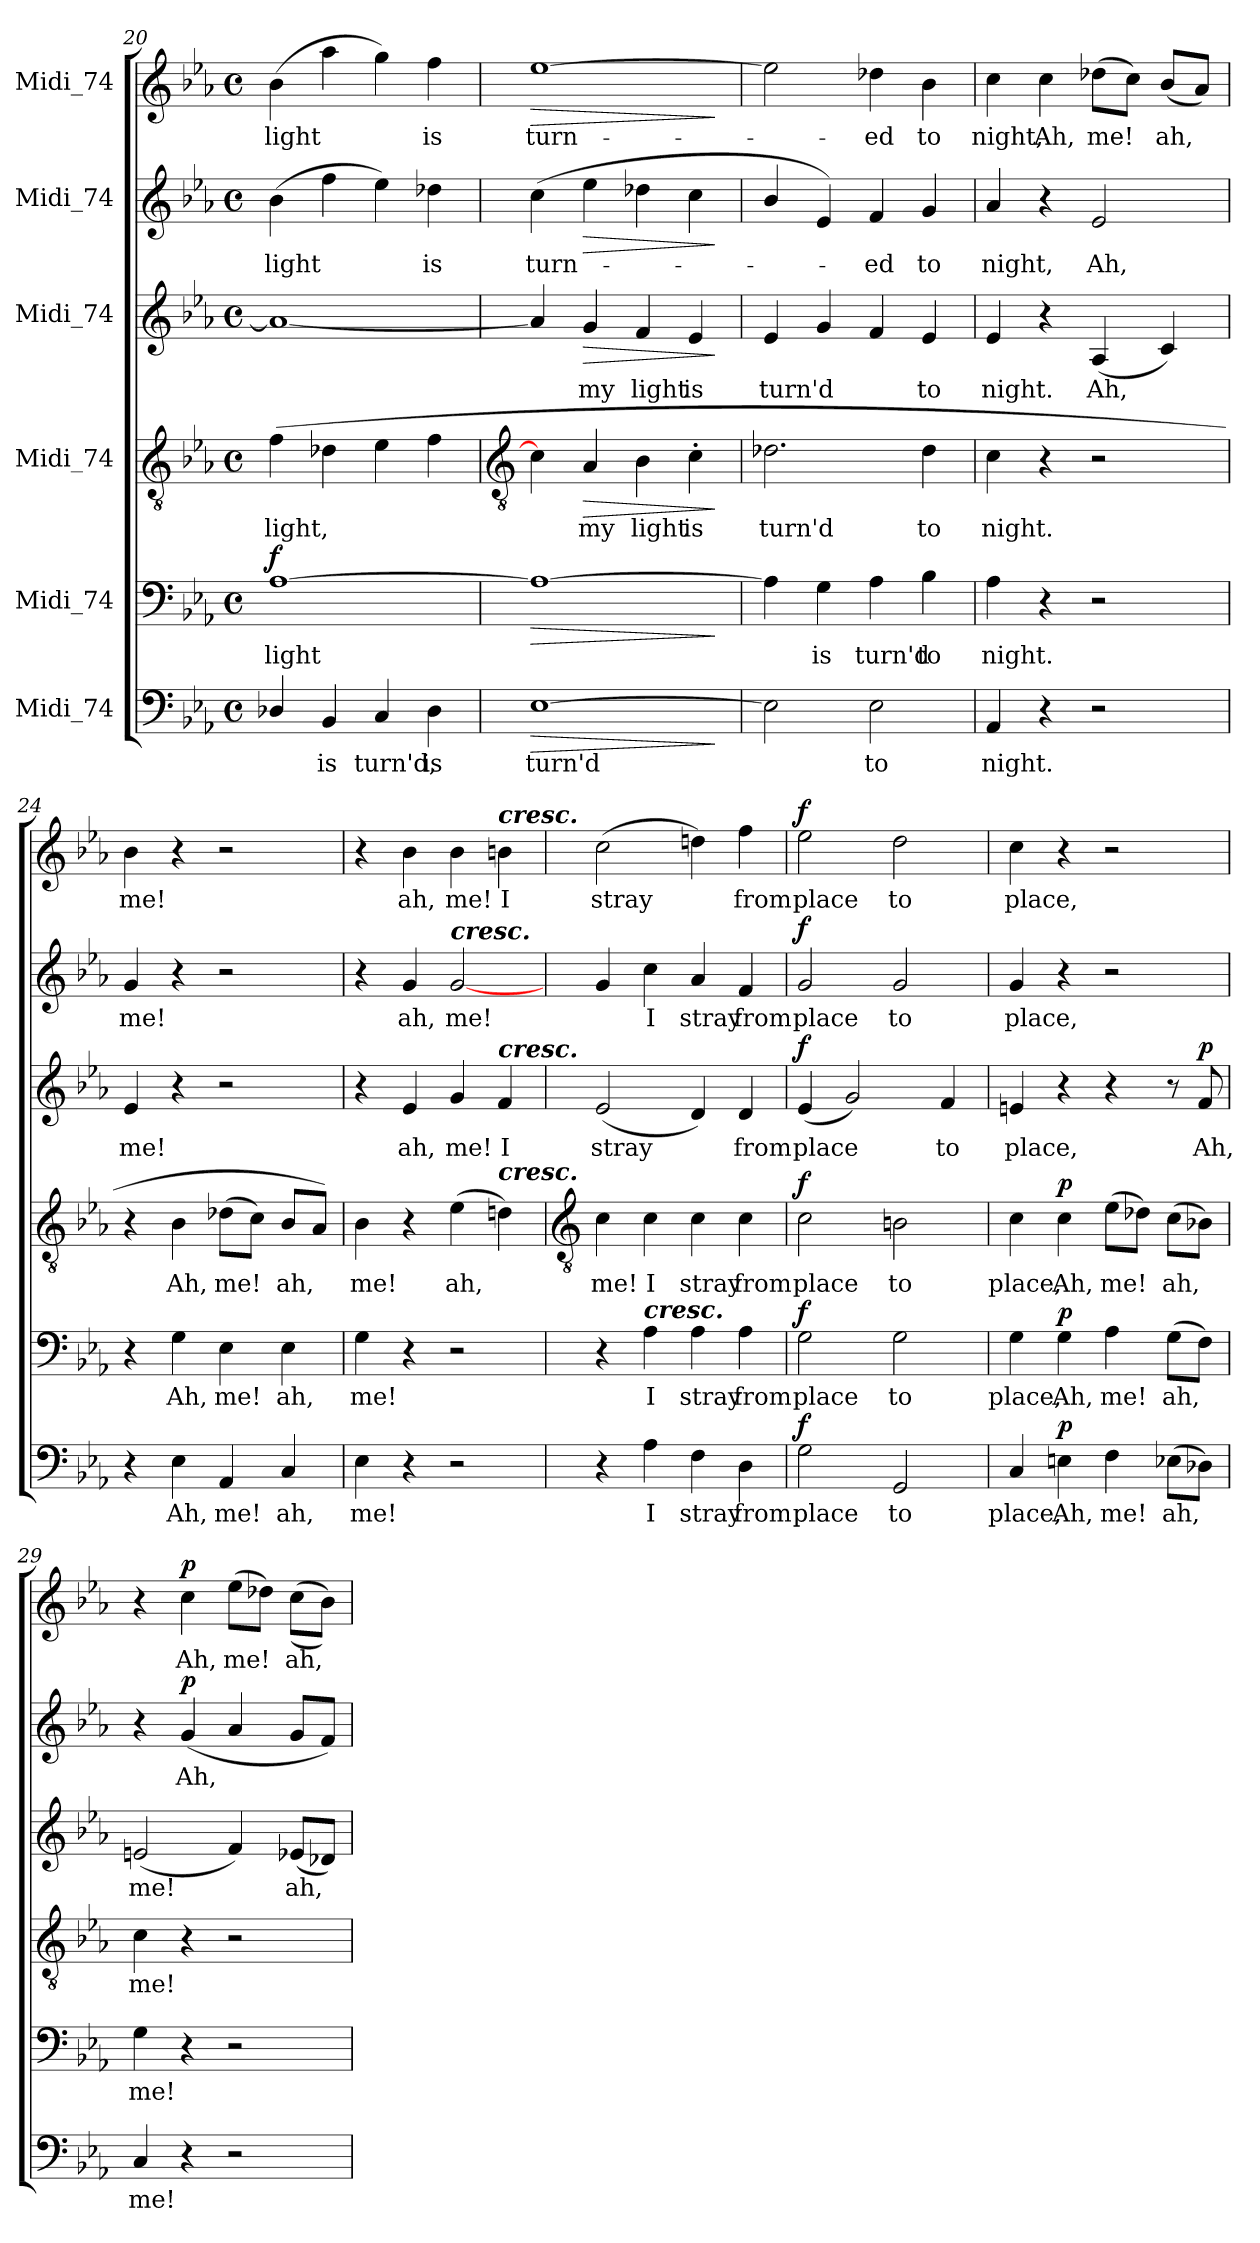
**kern	**text	**dynam	**kern	**text	**dynam	**kern	**text	**dynam	**kern	**text	**dynam	**kern	**text	**dynam	**kern	**text	**dynam
*part6	*part6	*part6	*part5	*part5	*part5	*part4	*part4	*part4	*part3	*part3	*part3	*part2	*part2	*part2	*part1	*part1	*part1
*staff6	*staff6	*staff6	*staff5	*staff5	*staff5	*staff4	*staff4	*staff4	*staff3	*staff3	*staff3	*staff2	*staff2	*staff2	*staff1	*staff1	*staff1
*I"Midi_74	*	*	*I"Midi_74	*	*	*I"Midi_74	*	*	*I"Midi_74	*	*	*I"Midi_74	*	*	*I"Midi_74	*	*
*clefF4	*	*	*clefF4	*	*	*clefGv2	*	*	*clefG2	*	*	*clefG2	*	*	*clefG2	*	*
*k[b-e-a-]	*	*	*k[b-e-a-]	*	*	*k[b-e-a-]	*	*	*k[b-e-a-]	*	*	*k[b-e-a-]	*	*	*k[b-e-a-]	*	*
*E-:	*	*	*E-:	*	*	*E-:	*	*	*E-:	*	*	*E-:	*	*	*E-:	*	*
*M4/4	*	*	*M4/4	*	*	*M4/4	*	*	*M4/4	*	*	*M4/4	*	*	*M4/4	*	*
*met(c)	*	*	*met(c)	*	*	*met(c)	*	*	*met(c)	*	*	*met(c)	*	*	*met(c)	*	*
=20	=20	=20	=20	=20	=20	=20	=20	=20	=20	=20	=20	=20	=20	=20	=20	=20	=20
!	!	!	!	!LO:LY:b	!LO:DY:b	!	!LO:LY:b	!	!	!	!	!	!LO:LY:b	!	!	!LO:LY:b	!
4D-X/	.	.	[1A-	light	f	(<4f	light,	.	1a-_	.	.	(>4b-	light	.	(>4b-	light	.
!	!LO:LY:b	!	!	!	!	!	!	!	!	!	!	!	!	!	!	!	!
4BB-	is	.	.	.	.	4d-X	.	.	.	.	.	4ff	.	.	4aa-	.	.
!	!LO:LY:b	!	!	!	!	!	!	!	!	!	!	!	!	!	!	!	!
4C	turn'd,	.	.	.	.	4e-	.	.	.	.	.	4ee-)	.	.	4gg)	.	.
!	!LO:LY:b	!	!	!	!	!	!	!	!	!	!	!	!LO:LY:b	!	!	!LO:LY:b	!
4D-	is	.	.	.	.	4f	.	.	.	.	.	4dd-X	is	.	4ff	is	.
!!LO:LB:g=z
=21	=21	=21	=21	=21	=21	=21	=21	=21	=21	=21	=21	=21	=21	=21	=21	=21	=21
*	*	*	*	*	*	*clefGv2	*	*	*	*	*	*	*	*	*	*	*
!	!LO:LY:b	!LO:HP:b	!	!	!LO:HP:b	!	!	!	!	!	!	!	!LO:LY:b	!	!	!LO:LY:b	!LO:HP:b
[1E-	turn'd	>	1A-_	.	>	4c]	.	.	4a-]	.	.	(<4cc	turn-	.	[1ee-	turn-	>
!	!	!	!	!	!	!	!LO:LY:b	!LO:HP:b	!	!LO:LY:b	!LO:HP:b	!	!	!LO:HP:b	!	!	!
.	.	.	.	.	.	4A-	my	>	4g	my	>	4ee-	.	>	.	.	.
!	!	!	!	!	!	!	!LO:LY:b	!	!	!LO:LY:b	!	!	!	!	!	!	!
.	.	.	.	.	.	4B-	light	.	4f	light	.	4dd-X	.	.	.	.	.
!	!	!	!	!	!	!	!LO:LY:b	!	!	!LO:LY:b	!	!	!	!	!	!	!
.	.	.	.	.	.	4c'	is	.	4e-	is	.	4cc	.	.	.	.	.
.	.	]	.	.	]	.	.	]	.	.	]	.	.	]	.	.	]
=22	=22	=22	=22	=22	=22	=22	=22	=22	=22	=22	=22	=22	=22	=22	=22	=22	=22
!	!	!	!	!	!	!	!LO:LY:b	!	!	!LO:LY:b	!	!	!	!	!	!	!
2E-]	.	.	4A-]	.	.	2.d-X	turn'd	.	4e-	turn'd	.	4b-/	.	.	2ee-]	.	.
!	!	!	!	!LO:LY:b	!	!	!	!	!	!	!	!	!	!	!	!	!
.	.	.	4G	is	.	.	.	.	4g	.	.	4e-)	.	.	.	.	.
!	!LO:LY:b	!	!	!LO:LY:b	!	!	!	!	!	!	!	!	!LO:LY:b	!	!	!LO:LY:b	!
2E-	to	.	4A-	turn'd	.	.	.	.	4f	.	.	4f	ed	.	4dd-X	ed	.
!	!	!	!	!LO:LY:b	!	!	!LO:LY:b	!	!	!LO:LY:b	!	!	!LO:LY:b	!	!	!LO:LY:b	!
.	.	.	4B-	to	.	4d-	to	.	4e-	to	.	4g	to	.	4b-	to	.
=23	=23	=23	=23	=23	=23	=23	=23	=23	=23	=23	=23	=23	=23	=23	=23	=23	=23
!	!LO:LY:b	!	!	!LO:LY:b	!	!	!LO:LY:b	!	!	!LO:LY:b	!	!	!LO:LY:b	!	!	!LO:LY:b	!
4AA-	night.	.	4A-	night.	.	4c	night.	.	4e-	night.	.	4a-	night,	.	4cc	night,	.
!	!	!	!	!	!	!	!	!	!	!	!	!	!	!	!	!LO:LY:b	!
4r	.	.	4r	.	.	4r	.	.	4r	.	.	4r	.	.	4cc	Ah,	.
!	!	!	!	!	!	!	!	!	!	!LO:LY:b	!	!	!LO:LY:b	!	!	!LO:LY:b	!
2r	.	.	2r	.	.	2r	.	.	(<4A-	Ah,	.	2e-	Ah,	.	(>8dd-XL	me!	.
.	.	.	.	.	.	.	.	.	.	.	.	.	.	.	8ccJ)	.	.
!	!	!	!	!	!	!	!	!	!	!	!	!	!	!	!	!LO:LY:b	!
.	.	.	.	.	.	.	.	.	4c)	.	.	.	.	.	(<8b-L	ah,	.
.	.	.	.	.	.	.	.	.	.	.	.	.	.	.	8a-J)	.	.
=24	=24	=24	=24	=24	=24	=24	=24	=24	=24	=24	=24	=24	=24	=24	=24	=24	=24
!	!	!	!	!	!	!	!	!	!	!LO:LY:b	!	!	!LO:LY:b	!	!	!LO:LY:b	!
4r	.	.	4r	.	.	4r	.	.	4e-	me!	.	4g	me!	.	4b-	me!	.
!	!LO:LY:b	!	!	!LO:LY:b	!	!	!LO:LY:b	!	!	!	!	!	!	!	!	!	!
4E-	Ah,	.	4G	Ah,	.	4B-	Ah,	.	4r	.	.	4r	.	.	4r	.	.
!	!LO:LY:b	!	!	!LO:LY:b	!	!	!LO:LY:b	!	!	!	!	!	!	!	!	!	!
4AA-	me!	.	4E-	me!	.	(>8d-XL	me!	.	2r	.	.	2r	.	.	2r	.	.
.	.	.	.	.	.	8cJ)	.	.	.	.	.	.	.	.	.	.	.
!	!LO:LY:b	!	!	!LO:LY:b	!	!	!LO:LY:b	!	!	!	!	!	!	!	!	!	!
4C	ah,	.	4E-	ah,	.	8B-L	ah,	.	.	.	.	.	.	.	.	.	.
.	.	.	.	.	.	8A-J)	.	.	.	.	.	.	.	.	.	.	.
=25	=25	=25	=25	=25	=25	=25	=25	=25	=25	=25	=25	=25	=25	=25	=25	=25	=25
!	!LO:LY:b	!	!	!LO:LY:b	!	!	!LO:LY:b	!	!	!	!	!	!	!	!	!	!
4E-	me!	.	4G	me!	.	4B-	me!	.	4r	.	.	4r	.	.	4r	.	.
!	!	!	!	!	!	!	!	!	!	!LO:LY:b	!	!	!LO:LY:b	!	!	!LO:LY:b	!
4r	.	.	4r	.	.	4r	.	.	4e-	ah,	.	4g	ah,	.	4b-	ah,	.
!	!	!	!	!	!	!	!	!	!	!	!	!LO:TX:a:Bi:t=cresc.	!	!	!	!	!
!	!	!	!	!	!	!	!LO:LY:b	!	!	!LO:LY:b	!	!	!LO:LY:b	!	!	!LO:LY:b	!
2r	.	.	2r	.	.	(>4e-	ah,	.	4g	me!	.	[2g	me!	.	4b-	me!	.
!	!	!	!	!	!	!	!	!	!	!	!	!	!	!	!LO:TX:a:Bi:t=cresc.	!	!
!	!	!	!	!	!	!	!	!	!LO:TX:a:Bi:t=cresc.	!	!	!	!	!	!	!	!
!	!	!	!	!	!	!LO:TX:a:Bi:t=cresc.	!	!	!	!	!	!	!	!	!	!	!
!	!	!	!	!	!	!	!	!	!	!LO:LY:b	!	!	!	!	!	!LO:LY:b	!
.	.	.	.	.	.	4dn)	.	.	4f	I	.	.	.	.	4bn	I	.
!!LO:LB:g=z
=26	=26	=26	=26	=26	=26	=26	=26	=26	=26	=26	=26	=26	=26	=26	=26	=26	=26
*	*	*	*	*	*	*clefGv2	*	*	*	*	*	*	*	*	*	*	*
!	!	!	!	!	!	!	!LO:LY:b	!	!	!LO:LY:b	!	!	!	!	!	!LO:LY:b	!
4r	.	.	4r	.	.	4c	me!	.	(<2e-	stray	.	4g	.	.	(>2cc	stray	.
!	!	!	!LO:TX:a:Bi:t=cresc.	!	!	!	!	!	!	!	!	!	!	!	!	!	!
!	!LO:LY:b	!	!	!LO:LY:b	!	!	!LO:LY:b	!	!	!	!	!	!LO:LY:b	!	!	!	!
4A-	I	.	4A-	I	.	4c	I	.	.	.	.	4cc	I	.	.	.	.
!	!LO:LY:b	!	!	!LO:LY:b	!	!	!LO:LY:b	!	!	!	!	!	!LO:LY:b	!	!	!	!
4F	stray	.	4A-	stray	.	4c	stray	.	4d)	.	.	4a-	stray	.	4ddn)	.	.
!	!LO:LY:b	!	!	!LO:LY:b	!	!	!LO:LY:b	!	!	!LO:LY:b	!	!	!LO:LY:b	!	!	!LO:LY:b	!
4D	from	.	4A-	from	.	4c	from	.	4d	from	.	4f	from	.	4ff	from	.
=27	=27	=27	=27	=27	=27	=27	=27	=27	=27	=27	=27	=27	=27	=27	=27	=27	=27
!	!LO:LY:b	!LO:DY:b	!	!LO:LY:b	!LO:DY:b	!	!LO:LY:b	!LO:DY:b	!	!LO:LY:b	!LO:DY:b	!	!LO:LY:b	!LO:DY:b	!	!LO:LY:b	!LO:DY:b
2G	place	f	2G	place	f	2c	place	f	(<4e-	place	f	2g	place	f	2ee-	place	f
.	.	.	.	.	.	.	.	.	2g)	.	.	.	.	.	.	.	.
!	!LO:LY:b	!	!	!LO:LY:b	!	!	!LO:LY:b	!	!	!	!	!	!LO:LY:b	!	!	!LO:LY:b	!
2GG	to	.	2G	to	.	2Bn	to	.	.	.	.	2g	to	.	2dd	to	.
!	!	!	!	!	!	!	!	!	!	!LO:LY:b	!	!	!	!	!	!	!
.	.	.	.	.	.	.	.	.	4f	to	.	.	.	.	.	.	.
=28	=28	=28	=28	=28	=28	=28	=28	=28	=28	=28	=28	=28	=28	=28	=28	=28	=28
!	!LO:LY:b	!	!	!LO:LY:b	!	!	!LO:LY:b	!	!	!LO:LY:b	!	!	!LO:LY:b	!	!	!LO:LY:b	!
4C	place,	.	4G	place,	.	4c	place,	.	4en	place,	.	4g	place,	.	4cc	place,	.
!	!LO:LY:b	!LO:DY:b	!	!LO:LY:b	!LO:DY:b	!	!LO:LY:b	!LO:DY:b	!	!	!	!	!	!	!	!	!
4En	Ah,	p	4G	Ah,	p	4c	Ah,	p	4r	.	.	4r	.	.	4r	.	.
!	!LO:LY:b	!	!	!LO:LY:b	!	!	!LO:LY:b	!	!	!	!	!	!	!	!	!	!
4F	me!	.	4A-	me!	.	(>8e-L	me!	.	4r	.	.	2r	.	.	2r	.	.
.	.	.	.	.	.	8d-XJ)	.	.	.	.	.	.	.	.	.	.	.
!	!LO:LY:b	!	!	!LO:LY:b	!	!	!LO:LY:b	!	!	!	!	!	!	!	!	!	!
(>8E-XL	ah,	.	(>8GL	ah,	.	(>8cL	ah,	.	8r	.	.	.	.	.	.	.	.
!	!	!	!	!	!	!	!	!	!	!LO:LY:b	!LO:DY:b	!	!	!	!	!	!
8D-XJ)	.	.	8FJ)	.	.	8B-XJ)	.	.	8f	Ah,	p	.	.	.	.	.	.
=29	=29	=29	=29	=29	=29	=29	=29	=29	=29	=29	=29	=29	=29	=29	=29	=29	=29
!	!LO:LY:b	!	!	!LO:LY:b	!	!	!LO:LY:b	!	!	!LO:LY:b	!	!	!	!	!	!	!
4C	me!	.	4G	me!	.	4c	me!	.	(<2en	me!	.	4r	.	.	4r	.	.
!	!	!	!	!	!	!	!	!	!	!	!	!	!LO:LY:b	!LO:DY:b	!	!LO:LY:b	!LO:DY:b
4r	.	.	4r	.	.	4r	.	.	.	.	.	(<4g	Ah,	p	4cc	Ah,	p
!	!	!	!	!	!	!	!	!	!	!	!	!	!	!	!	!LO:LY:b	!
2r	.	.	2r	.	.	2r	.	.	4f)	.	.	4a-	.	.	(>8ee-L	me!	.
.	.	.	.	.	.	.	.	.	.	.	.	.	.	.	8dd-XJ)	.	.
!	!	!	!	!	!	!	!	!	!	!LO:LY:b	!	!	!	!	!	!LO:LY:b	!
.	.	.	.	.	.	.	.	.	(<8e-XL	ah,	.	8gL	.	.	(>(>8ccL	ah,	.
.	.	.	.	.	.	.	.	.	8d-XJ)	.	.	8fJ)	.	.	8b-J))	.	.
=	=	=	=	=	=	=	=	=	=	=	=	=	=	=	=	=	=
*-	*-	*-	*-	*-	*-	*-	*-	*-	*-	*-	*-	*-	*-	*-	*-	*-	*-
